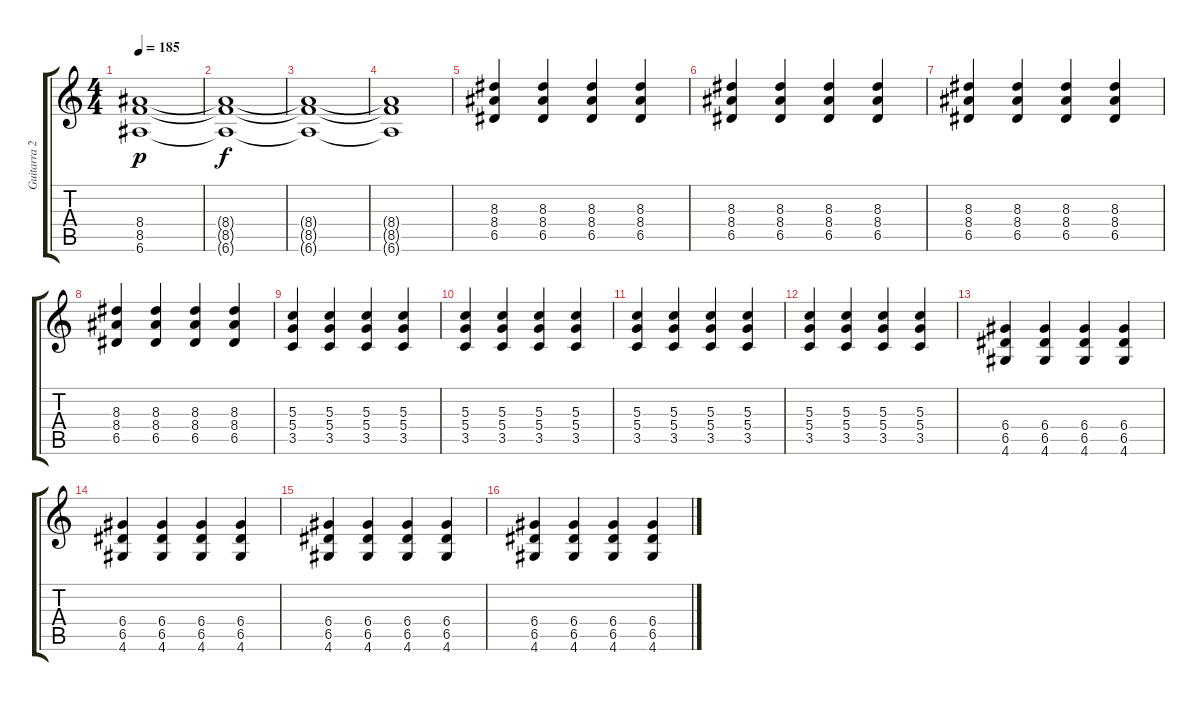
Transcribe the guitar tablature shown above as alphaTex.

\track ("Guitarra 2" "Guitarra 2") {instrument overdrivenguitar}
\staff {score tabs}
\tuning (E4 B3 G3 D3 A2 E2) {hide}
\ts (4 4)
\tempo 185
\clef g2
\ks c
(8.4 8.5 6.6).1{dy p} |
(8.4{t} 8.5{t} 6.6{t}).1{dy f} |
(8.4{t} 8.5{t} 6.6{t}).1 |
(8.4{t} 8.5{t} 6.6{t}).1 |
(8.3 8.4 6.5).4 (8.3 8.4 6.5).4 (8.3 8.4 6.5).4 (8.3 8.4 6.5).4 |
(8.3 8.4 6.5).4 (8.3 8.4 6.5).4 (8.3 8.4 6.5).4 (8.3 8.4 6.5).4 |
(8.3 8.4 6.5).4 (8.3 8.4 6.5).4 (8.3 8.4 6.5).4 (8.3 8.4 6.5).4 |
(8.3 8.4 6.5).4 (8.3 8.4 6.5).4 (8.3 8.4 6.5).4 (8.3 8.4 6.5).4 |
(5.3 5.4 3.5).4 (5.3 5.4 3.5).4 (5.3 5.4 3.5).4 (5.3 5.4 3.5).4 |
(5.3 5.4 3.5).4 (5.3 5.4 3.5).4 (5.3 5.4 3.5).4 (5.3 5.4 3.5).4 |
(5.3 5.4 3.5).4 (5.3 5.4 3.5).4 (5.3 5.4 3.5).4 (5.3 5.4 3.5).4 |
(5.3 5.4 3.5).4 (5.3 5.4 3.5).4 (5.3 5.4 3.5).4 (5.3 5.4 3.5).4 |
(6.4 6.5 4.6).4 (6.4 6.5 4.6).4 (6.4 6.5 4.6).4 (6.4 6.5 4.6).4 |
(6.4 6.5 4.6).4 (6.4 6.5 4.6).4 (6.4 6.5 4.6).4 (6.4 6.5 4.6).4 |
(6.4 6.5 4.6).4 (6.4 6.5 4.6).4 (6.4 6.5 4.6).4 (6.4 6.5 4.6).4 |
(6.4 6.5 4.6).4 (6.4 6.5 4.6).4 (6.4 6.5 4.6).4 (6.4 6.5 4.6).4
